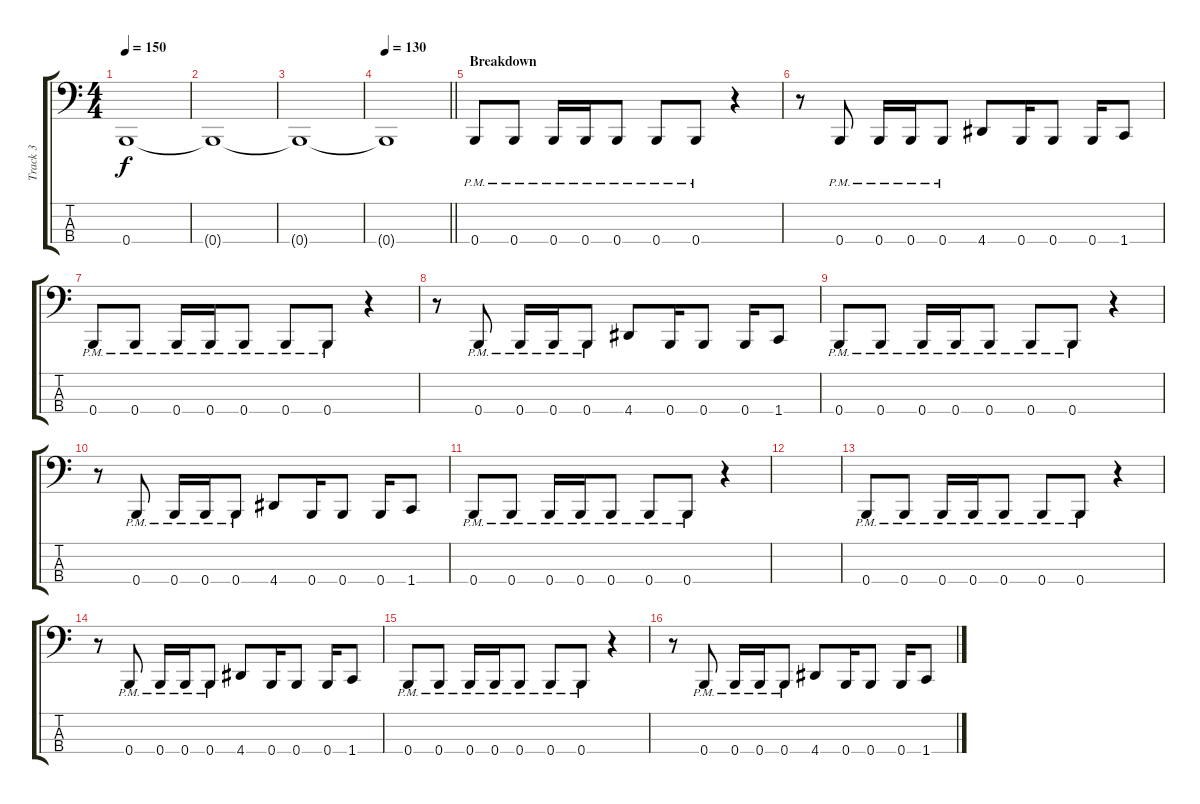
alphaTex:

\track ("Track 3" "Track 3") {instrument electricbasspick}
\staff {score tabs}
\tuning (E2 B1 Gb1 B0) {hide}
\ts (4 4)
\tempo 150
\clef f4
\ks c
0.4{t}.1{dy f} |
0.4{t}.1 |
0.4{t}.1 |
\tempo 130
\barLineRight lightlight
0.4{t}.1 |
\section ("" "Breakdown")
0.4{pm}.8 0.4{pm}.8 0.4{pm}.16 0.4{pm}.16 0.4{pm}.8 0.4{pm}.8 0.4{pm}.8 r.4 |
r.8 0.4{pm}.8 0.4{pm}.16 0.4{pm}.16 0.4{pm}.8 4.4.8 0.4.16 0.4.8 0.4.16 1.4.8 |
0.4{pm}.8 0.4{pm}.8 0.4{pm}.16 0.4{pm}.16 0.4{pm}.8 0.4{pm}.8 0.4{pm}.8 r.4 |
r.8 0.4{pm}.8 0.4{pm}.16 0.4{pm}.16 0.4{pm}.8 4.4.8 0.4.16 0.4.8 0.4.16 1.4.8 |
0.4{pm}.8 0.4{pm}.8 0.4{pm}.16 0.4{pm}.16 0.4{pm}.8 0.4{pm}.8 0.4{pm}.8 r.4 |
r.8 0.4{pm}.8 0.4{pm}.16 0.4{pm}.16 0.4{pm}.8 4.4.8 0.4.16 0.4.8 0.4.16 1.4.8 |
0.4{pm}.8 0.4{pm}.8 0.4{pm}.16 0.4{pm}.16 0.4{pm}.8 0.4{pm}.8 0.4{pm}.8 r.4 |
|
0.4{pm}.8 0.4{pm}.8 0.4{pm}.16 0.4{pm}.16 0.4{pm}.8 0.4{pm}.8 0.4{pm}.8 r.4 |
r.8 0.4{pm}.8 0.4{pm}.16 0.4{pm}.16 0.4{pm}.8 4.4.8 0.4.16 0.4.8 0.4.16 1.4.8 |
0.4{pm}.8 0.4{pm}.8 0.4{pm}.16 0.4{pm}.16 0.4{pm}.8 0.4{pm}.8 0.4{pm}.8 r.4 |
r.8 0.4{pm}.8 0.4{pm}.16 0.4{pm}.16 0.4{pm}.8 4.4.8 0.4.16 0.4.8 0.4.16 1.4.8
